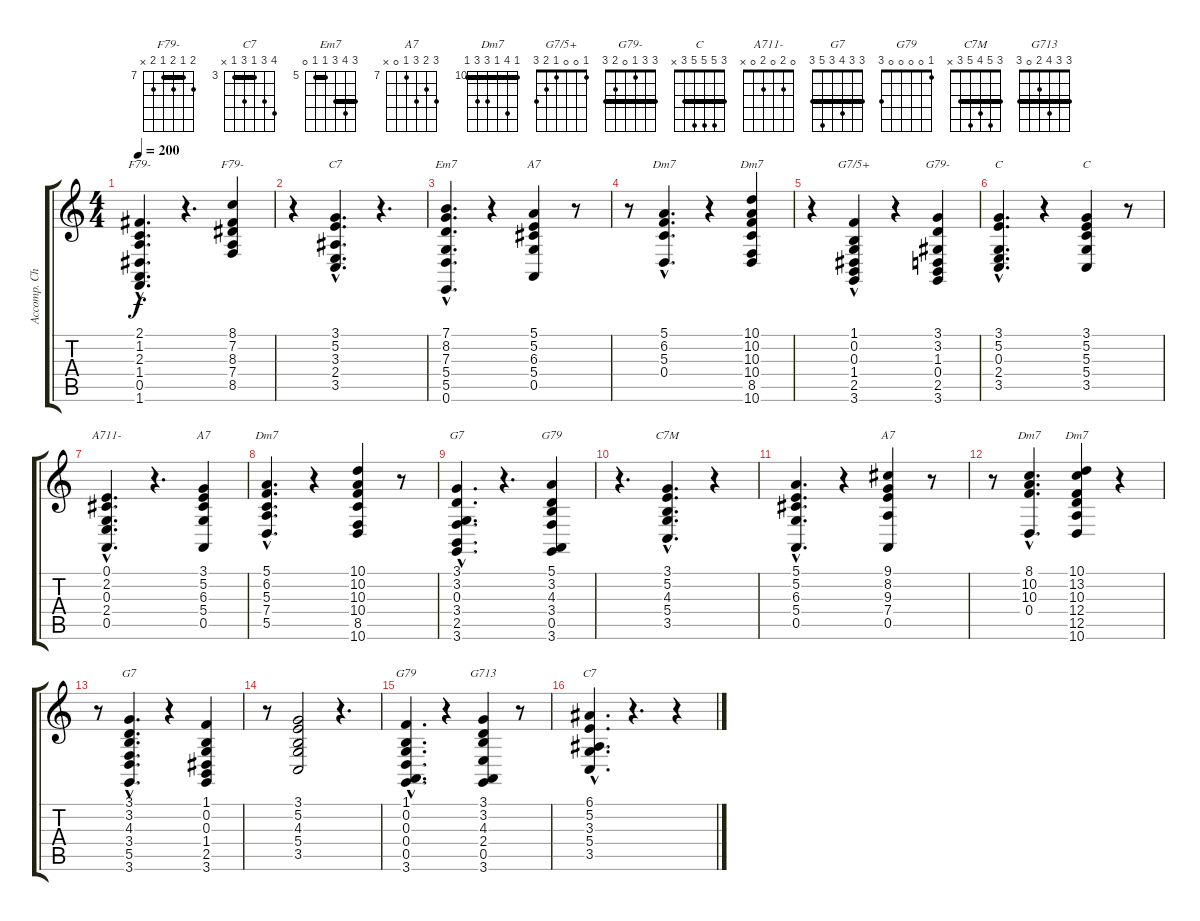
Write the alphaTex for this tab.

\track ("Accomp. Chords" "Accomp. Ch") {instrument acousticgrandpiano}
\staff {score tabs}
\tuning (E4 B3 G3 D3 A2 E2) {hide}
\chord ("F79-" 2 1 2 1 0 1) {barre 1}
\chord ("F79-" 8 7 8 7 8 x) {firstfret 7 barre 7}
\chord ("C7" 3 5 3 2 3 x) {barre 3}
\chord ("Em7" 7 8 7 5 5 0) {firstfret 5 barre (5 7)}
\chord ("A7" 5 5 6 5 0 x) {firstfret 5 barre 5}
\chord ("Dm7" 5 6 5 0 x x) {firstfret 5 barre 5}
\chord ("Dm7" 10 10 10 10 8 10) {firstfret 8 barre 10}
\chord ("G7/5+" 1 0 0 1 2 3)
\chord ("G79-" 3 3 1 0 2 3) {barre 3}
\chord ("C" 3 5 0 2 3 x)
\chord ("C" 3 5 5 5 3 x) {barre 3}
\chord ("A711-" 0 2 0 2 0 x)
\chord ("A7" 3 5 6 5 0 x) {firstfret 3}
\chord ("Dm7" 5 6 5 7 5 x) {firstfret 5 barre 5}
\chord ("G7" 3 3 0 3 2 3) {barre 3}
\chord ("G79" 5 3 4 3 0 3) {barre 3}
\chord ("C7M" 3 5 4 5 3 x) {barre 3}
\chord ("A7" 9 8 9 7 0 x) {firstfret 7}
\chord ("Dm7" 8 10 10 0 x x) {firstfret 8}
\chord ("Dm7" 10 13 10 12 12 10) {firstfret 10 barre 10}
\chord ("G7" 3 3 4 3 5 3) {barre 3}
\chord ("G79" 1 0 0 0 0 3)
\chord ("G713" 3 3 4 2 0 3) {barre 3}
\chord ("C7" 6 5 3 5 3 x) {firstfret 3 barre 3}
\ts (4 4)
\tempo 200
\clef g2
\ks aminor
(2.1{hac} 1.2{hac} 2.3{hac} 1.4{hac} 0.5{hac} 1.6{hac}).4{d ch "F79-" dy f} r.4{d} (8.1 7.2 8.3 7.4 8.5).4{ch "F79-"} |
r.4 (3.1{hac} 5.2{hac} 3.3{hac} 2.4{hac} 3.5{hac}).4{d ch "C7"} r.4{d} |
(7.1{hac} 8.2{hac} 7.3{hac} 5.4{hac} 5.5{hac} 0.6{hac}).4{d ch "Em7"} r.4 (5.1 5.2 6.3 5.4 0.5).4{ch "A7"} r.8 |
r.8 (5.1{hac} 6.2{hac} 5.3{hac} 0.4{hac}).4{d ch "Dm7"} r.4 (10.1 10.2 10.3 10.4 8.5 10.6).4{ch "Dm7"} |
r.4 (1.1 0.2 0.3 1.4{hac} 2.5 3.6).4{ch "G7/5+"} r.4 (3.1 3.2 1.3 0.4 2.5 3.6).4{ch "G79-"} |
(3.1{hac} 5.2{hac} 0.3{hac} 2.4{hac} 3.5{hac}).4{d ch "C"} r.4 (3.1 5.2 5.3 5.4 3.5).4{ch "C"} r.8 |
(0.1{hac} 2.2{hac} 0.3{hac} 2.4{hac} 0.5{hac}).4{d ch "A711-"} r.4{d} (3.1 5.2 6.3 5.4 0.5).4{ch "A7"} |
(5.1{hac} 6.2{hac} 5.3{hac} 7.4{hac} 5.5{hac}).4{d ch "Dm7"} r.4 (10.1 10.2 10.3 10.4 8.5 10.6).4 r.8 |
(3.1{hac} 3.2{hac} 0.3{hac} 3.4{hac} 2.5{hac} 3.6{hac}).4{d ch "G7"} r.4{d} (5.1 3.2 4.3 3.4 0.5 3.6).4{ch "G79"} |
r.4{d} (3.1{hac} 5.2{hac} 4.3{hac} 5.4{hac} 3.5{hac}).4{d ch "C7M"} r.4 |
(5.1{hac} 5.2{hac} 6.3{hac} 5.4{hac} 0.5{hac}).4{d} r.4 (9.1 8.2 9.3 7.4 0.5).4{ch "A7"} r.8 |
r.8 (8.1{hac} 10.2{hac} 10.3{hac} 0.4{hac}).4{d ch "Dm7"} (10.1 13.2 10.3 12.4 12.5 10.6).4{ch "Dm7"} r.4 |
r.8 (3.1{hac} 3.2{hac} 4.3{hac} 3.4{hac} 5.5{hac} 3.6{hac}).4{d ch "G7"} r.4 (1.1 0.2 0.3 1.4 2.5 3.6).4 |
r.8 (3.1 5.2 4.3 5.4 3.5).2 r.4{d} |
(1.1{hac} 0.2{hac} 0.3{hac} 0.4{hac} 0.5{hac} 3.6{hac}).4{d ch "G79"} r.4 (3.1 3.2 4.3 2.4 0.5 3.6).4{ch "G713"} r.8 |
(6.1{hac} 5.2{hac} 3.3{hac} 5.4{hac} 3.5{hac}).4{d ch "C7"} r.4{d} r.4
